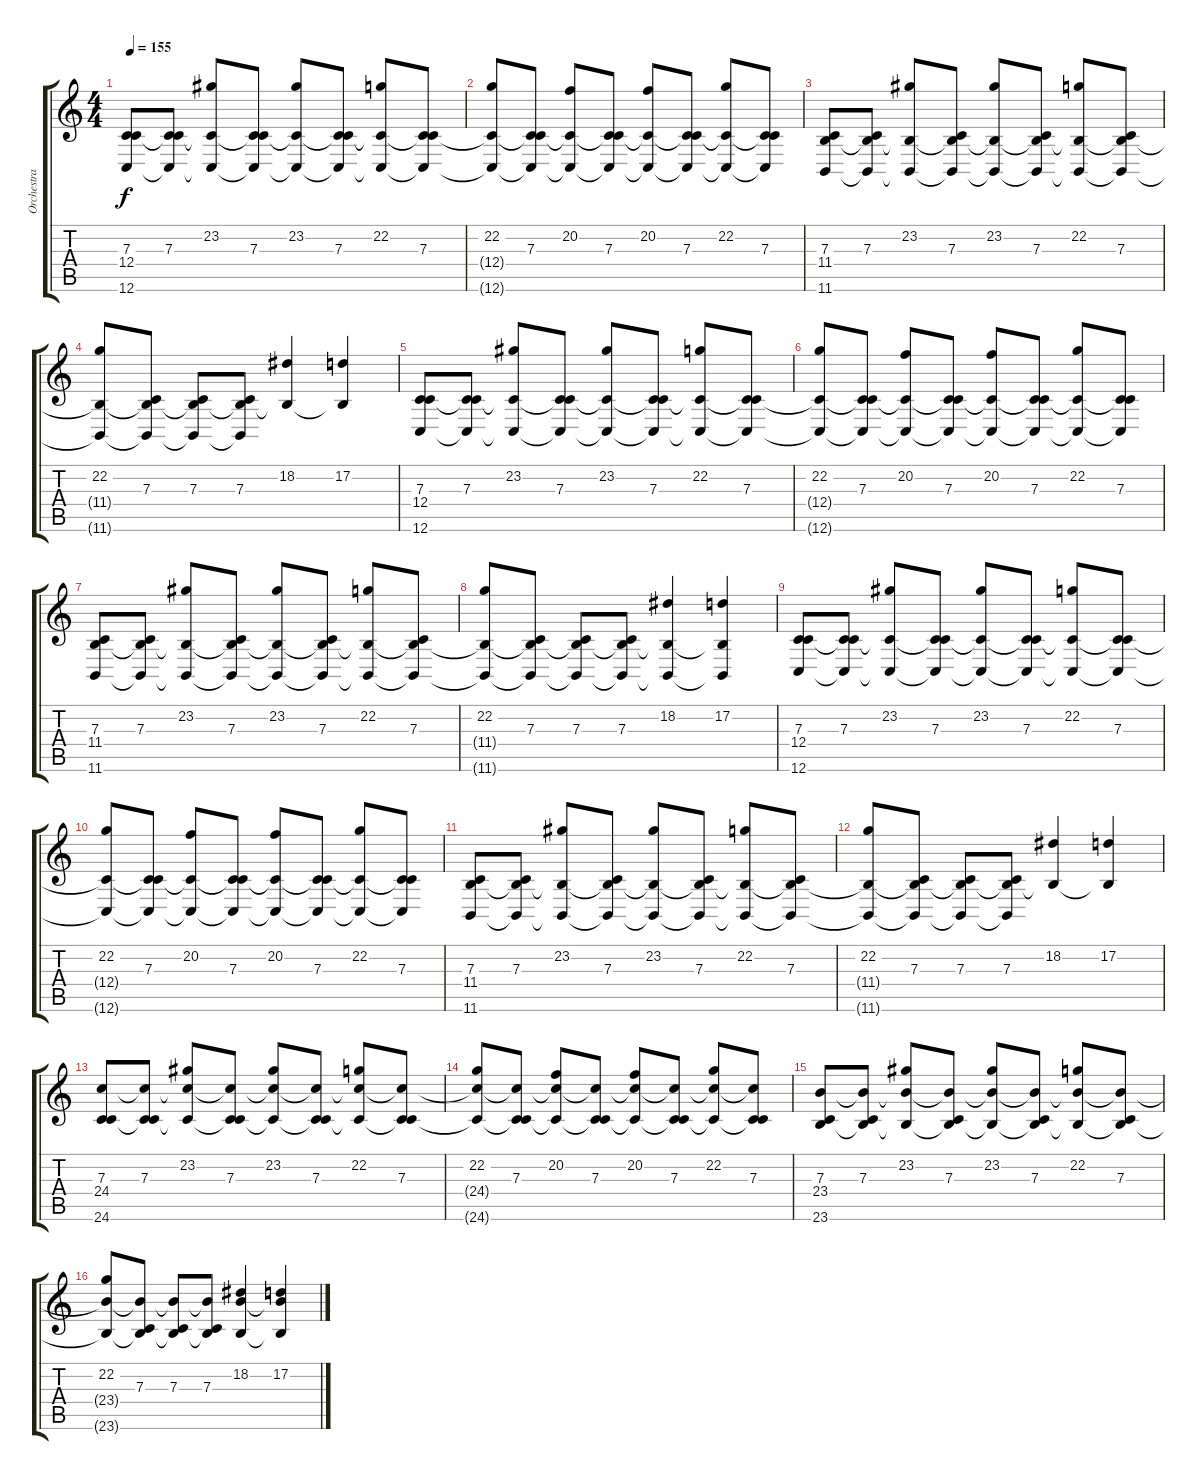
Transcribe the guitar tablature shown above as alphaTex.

\track ("Orchestra" "Orchestra") {instrument stringensemble1}
\staff {score tabs}
\tuning (D4 A3 F3 C3 G2 C2) {hide}
\ts (4 4)
\tempo 155
\clef g2
\ks c
(7.3 12.4 12.6).8{dy f} (7.3 12.4{t} 12.6{t}).8 (23.2 12.4{t} 12.6{t}).8 (7.3 12.4{t} 12.6{t}).8 (23.2 12.4{t} 12.6{t}).8 (7.3 12.4{t} 12.6{t}).8 (22.2 12.4{t} 12.6{t}).8 (7.3 12.4{t} 12.6{t}).8 |
(22.2 12.4{t} 12.6{t}).8 (7.3 12.4{t} 12.6{t}).8 (20.2 12.4{t} 12.6{t}).8 (7.3 12.4{t} 12.6{t}).8 (20.2 12.4{t} 12.6{t}).8 (7.3 12.4{t} 12.6{t}).8 (22.2 12.4{t} 12.6{t}).8 (7.3 12.4{t} 12.6{t}).8 |
(7.3 11.4 11.6).8 (7.3 11.4{t} 11.6{t}).8 (23.2 11.4{t} 11.6{t}).8 (7.3 11.4{t} 11.6{t}).8 (23.2 11.4{t} 11.6{t}).8 (7.3 11.4{t} 11.6{t}).8 (22.2 11.4{t} 11.6{t}).8 (7.3 11.4{t} 11.6{t}).8 |
(22.2 11.4{t} 11.6{t}).8 (7.3 11.4{t} 11.6{t}).8 (7.3 11.4{t} 11.6{t}).8 (7.3 11.4{t} 11.6{t}).8 (18.2 11.4{t}).4 (17.2 11.4{t}).4 |
(7.3 12.4 12.6).8 (7.3 12.4{t} 12.6{t}).8 (23.2 12.4{t} 12.6{t}).8 (7.3 12.4{t} 12.6{t}).8 (23.2 12.4{t} 12.6{t}).8 (7.3 12.4{t} 12.6{t}).8 (22.2 12.4{t} 12.6{t}).8 (7.3 12.4{t} 12.6{t}).8 |
(22.2 12.4{t} 12.6{t}).8 (7.3 12.4{t} 12.6{t}).8 (20.2 12.4{t} 12.6{t}).8 (7.3 12.4{t} 12.6{t}).8 (20.2 12.4{t} 12.6{t}).8 (7.3 12.4{t} 12.6{t}).8 (22.2 12.4{t} 12.6{t}).8 (7.3 12.4{t} 12.6{t}).8 |
(7.3 11.4 11.6).8 (7.3 11.4{t} 11.6{t}).8 (23.2 11.4{t} 11.6{t}).8 (7.3 11.4{t} 11.6{t}).8 (23.2 11.4{t} 11.6{t}).8 (7.3 11.4{t} 11.6{t}).8 (22.2 11.4{t} 11.6{t}).8 (7.3 11.4{t} 11.6{t}).8 |
(22.2 11.4{t} 11.6{t}).8 (7.3 11.4{t} 11.6{t}).8 (7.3 11.4{t} 11.6{t}).8 (7.3 11.4{t} 11.6{t}).8 (18.2 11.4{t} 11.6{t}).4 (17.2 11.4{t} 11.6{t}).4 |
(7.3 12.4 12.6).8 (7.3 12.4{t} 12.6{t}).8 (23.2 12.4{t} 12.6{t}).8 (7.3 12.4{t} 12.6{t}).8 (23.2 12.4{t} 12.6{t}).8 (7.3 12.4{t} 12.6{t}).8 (22.2 12.4{t} 12.6{t}).8 (7.3 12.4{t} 12.6{t}).8 |
(22.2 12.4{t} 12.6{t}).8 (7.3 12.4{t} 12.6{t}).8 (20.2 12.4{t} 12.6{t}).8 (7.3 12.4{t} 12.6{t}).8 (20.2 12.4{t} 12.6{t}).8 (7.3 12.4{t} 12.6{t}).8 (22.2 12.4{t} 12.6{t}).8 (7.3 12.4{t} 12.6{t}).8 |
(7.3 11.4 11.6).8 (7.3 11.4{t} 11.6{t}).8 (23.2 11.4{t} 11.6{t}).8 (7.3 11.4{t} 11.6{t}).8 (23.2 11.4{t} 11.6{t}).8 (7.3 11.4{t} 11.6{t}).8 (22.2 11.4{t} 11.6{t}).8 (7.3 11.4{t} 11.6{t}).8 |
(22.2 11.4{t} 11.6{t}).8 (7.3 11.4{t} 11.6{t}).8 (7.3 11.4{t} 11.6{t}).8 (7.3 11.4{t} 11.6{t}).8 (18.2 11.4{t}).4 (17.2 11.4{t}).4 |
(7.3 24.4 24.6).8 (7.3 24.4{t} 24.6{t}).8 (23.2 24.4{t} 24.6{t}).8 (7.3 24.4{t} 24.6{t}).8 (23.2 24.4{t} 24.6{t}).8 (7.3 24.4{t} 24.6{t}).8 (22.2 24.4{t} 24.6{t}).8 (7.3 24.4{t} 24.6{t}).8 |
(22.2 24.4{t} 24.6{t}).8 (7.3 24.4{t} 24.6{t}).8 (20.2 24.4{t} 24.6{t}).8 (7.3 24.4{t} 24.6{t}).8 (20.2 24.4{t} 24.6{t}).8 (7.3 24.4{t} 24.6{t}).8 (22.2 24.4{t} 24.6{t}).8 (7.3 24.4{t} 24.6{t}).8 |
(7.3 23.4 23.6).8 (7.3 23.4{t} 23.6{t}).8 (23.2 23.4{t} 23.6{t}).8 (7.3 23.4{t} 23.6{t}).8 (23.2 23.4{t} 23.6{t}).8 (7.3 23.4{t} 23.6{t}).8 (22.2 23.4{t} 23.6{t}).8 (7.3 23.4{t} 23.6{t}).8 |
(22.2 23.4{t} 23.6{t}).8 (7.3 23.4{t} 23.6{t}).8 (7.3 23.4{t} 23.6{t}).8 (7.3 23.4{t} 23.6{t}).8 (18.2 23.4{t} 23.6{t}).4 (17.2 23.4{t} 23.6{t}).4
